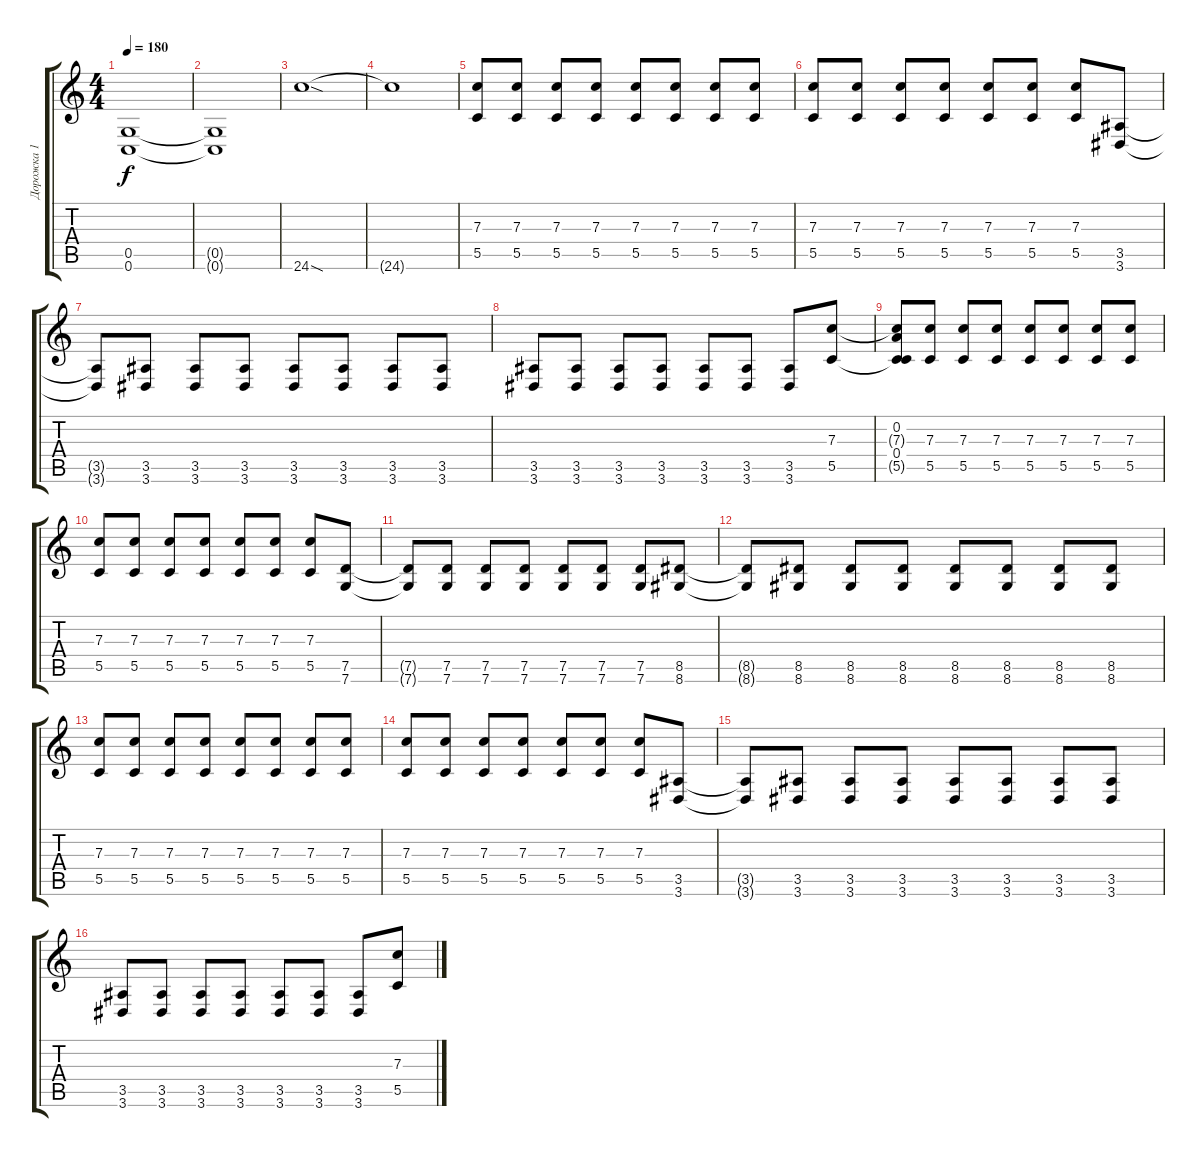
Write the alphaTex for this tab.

\track ("Дорожка 1" "Дорожка 1") {instrument distortionguitar}
\staff {score tabs}
\tuning (D4 A3 F3 C3 G2 C2) {hide}
\ts (4 4)
\tempo 180
\clef g2
\ks c
(0.5 0.6).1{dy f} |
(0.5{t} 0.6{t}).1 |
24.6{sod}.1 |
24.6{t}.1 |
(7.3 5.5).8 (7.3 5.5).8 (7.3 5.5).8 (7.3 5.5).8 (7.3 5.5).8 (7.3 5.5).8 (7.3 5.5).8 (7.3 5.5).8 |
(7.3 5.5).8 (7.3 5.5).8 (7.3 5.5).8 (7.3 5.5).8 (7.3 5.5).8 (7.3 5.5).8 (7.3 5.5).8 (3.5 3.6).8 |
(3.5{t} 3.6{t}).8 (3.5 3.6).8 (3.5 3.6).8 (3.5 3.6).8 (3.5 3.6).8 (3.5 3.6).8 (3.5 3.6).8 (3.5 3.6).8 |
(3.5 3.6).8 (3.5 3.6).8 (3.5 3.6).8 (3.5 3.6).8 (3.5 3.6).8 (3.5 3.6).8 (3.5 3.6).8 (7.3 5.5).8 |
(0.2 7.3{t} 0.4 5.5{t}).8 (7.3 5.5).8 (7.3 5.5).8 (7.3 5.5).8 (7.3 5.5).8 (7.3 5.5).8 (7.3 5.5).8 (7.3 5.5).8 |
(7.3 5.5).8 (7.3 5.5).8 (7.3 5.5).8 (7.3 5.5).8 (7.3 5.5).8 (7.3 5.5).8 (7.3 5.5).8 (7.5 7.6).8 |
(7.5{t} 7.6{t}).8 (7.5 7.6).8 (7.5 7.6).8 (7.5 7.6).8 (7.5 7.6).8 (7.5 7.6).8 (7.5 7.6).8 (8.5 8.6).8 |
(8.5{t} 8.6{t}).8 (8.5 8.6).8 (8.5 8.6).8 (8.5 8.6).8 (8.5 8.6).8 (8.5 8.6).8 (8.5 8.6).8 (8.5 8.6).8 |
(7.3 5.5).8 (7.3 5.5).8 (7.3 5.5).8 (7.3 5.5).8 (7.3 5.5).8 (7.3 5.5).8 (7.3 5.5).8 (7.3 5.5).8 |
(7.3 5.5).8 (7.3 5.5).8 (7.3 5.5).8 (7.3 5.5).8 (7.3 5.5).8 (7.3 5.5).8 (7.3 5.5).8 (3.5 3.6).8 |
(3.5{t} 3.6{t}).8 (3.5 3.6).8 (3.5 3.6).8 (3.5 3.6).8 (3.5 3.6).8 (3.5 3.6).8 (3.5 3.6).8 (3.5 3.6).8 |
(3.5 3.6).8 (3.5 3.6).8 (3.5 3.6).8 (3.5 3.6).8 (3.5 3.6).8 (3.5 3.6).8 (3.5 3.6).8 (7.3 5.5).8
